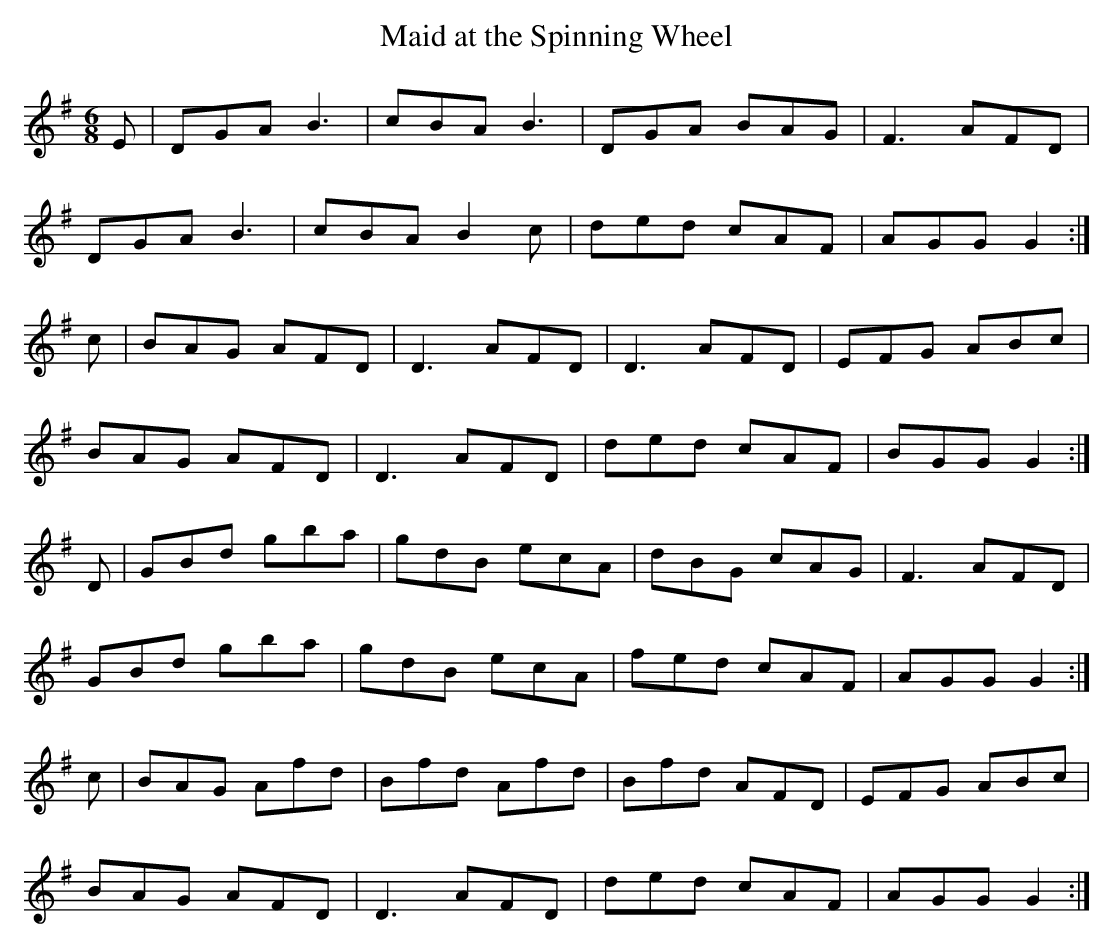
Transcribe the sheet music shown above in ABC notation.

X:1
T:Maid at the Spinning Wheel
M:6/8
L:1/8
K:G Major
E|DGA B3|cBA B3|DGA BAG|F3 AFD|!
DGA B3|cBA B2c|ded cAF|AGG G2:|!
c|BAG AFD|D3AFD|D3 AFD|EFG ABc|!
BAG AFD|D3 AFD|ded cAF|BGG G2:|!
D|GBd gba|gdB ecA|dBG cAG|F3 AFD|!
GBd gba|gdB ecA|fed cAF|AGG G2:|!
c|BAG Afd|Bfd Afd|Bfd AFD|EFG ABc|!
BAG AFD|D3 AFD|ded cAF|AGG G2:|!
